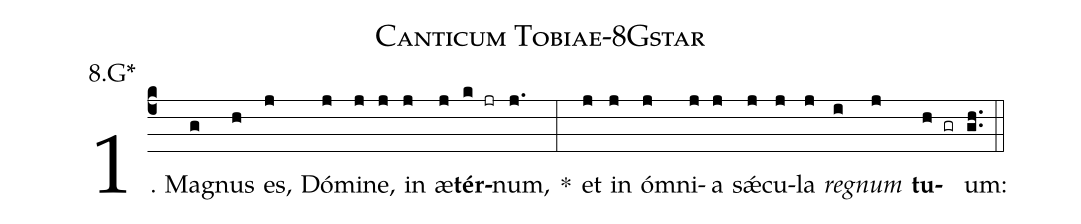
name: Canticum Tobiae-8Gstar;
annotation: 8.G*;
%%
(c4)1. Ma(g)gnus(h) es,(j) Dó(j)mi(j)ne,(j) in(j) æ(j)<b>tér</b>(k jr)num,(j.) *(:) et(j) in(j) óm(j)ni(j)a(j) sǽ(j)cu(j)la(j) <i>re</i>(i)<i>gnum</i>(j) <b>tu</b>(h gr)um:(gh..) (::)
